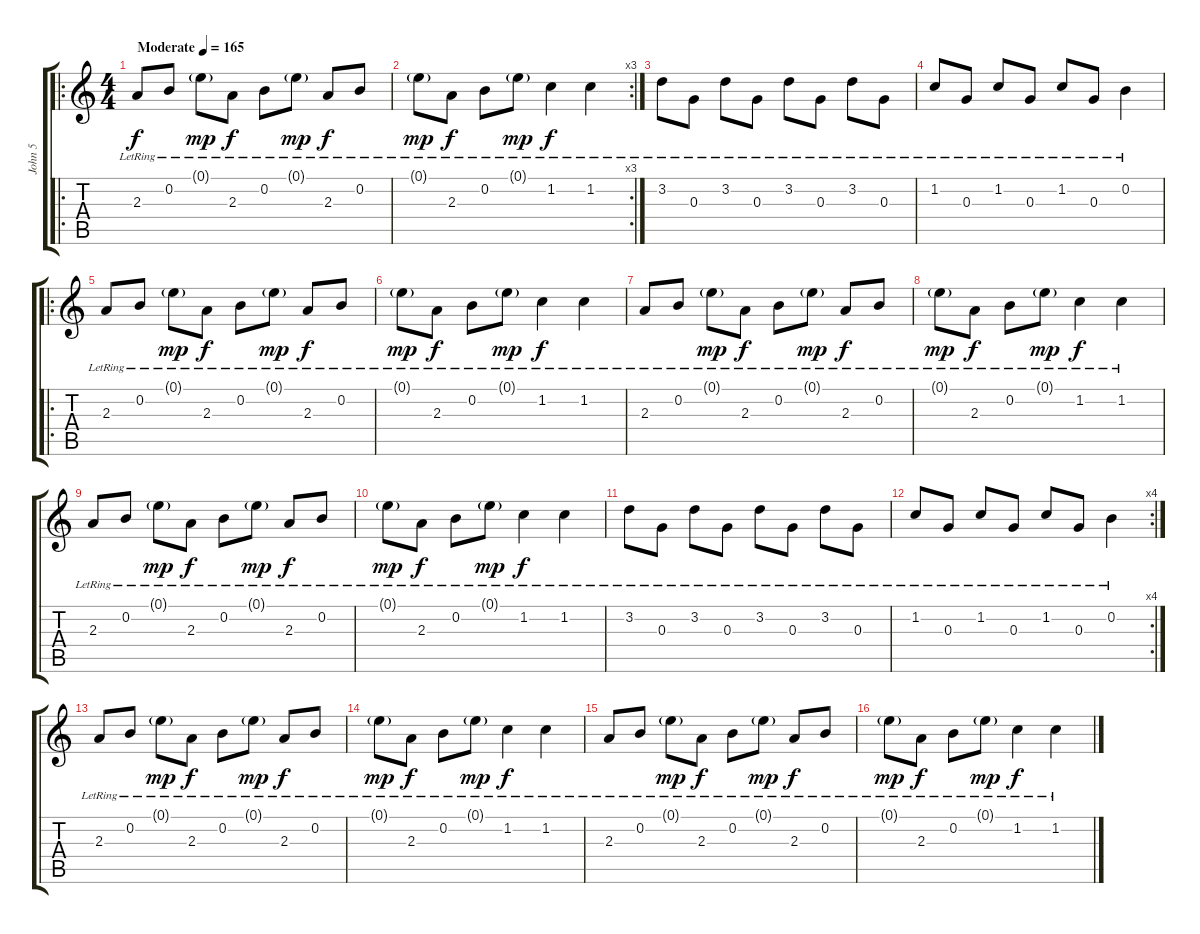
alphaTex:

\track ("John 5" "John 5") {instrument acousticguitarsteel}
\staff {score tabs}
\tuning (E4 B3 G3 D3 A2 D2) {hide}
\ro
\ts (4 4)
\tempo (165 "Moderate")
\clef g2
\ks c
2.3{lr}.8{dy f instrument acousticguitarsteel} 0.2{lr}.8 0.1{g lr}.8{dy mp} 2.3{lr}.8{dy f} 0.2{lr}.8 0.1{g lr}.8{dy mp} 2.3{lr}.8{dy f} 0.2{lr}.8 |
\rc 3
0.1{g lr}.8{dy mp} 2.3{lr}.8{dy f} 0.2{lr}.8 0.1{g lr}.8{dy mp} 1.2{lr}.4{dy f} 1.2{lr}.4 |
3.2{lr}.8 0.3{lr}.8 3.2{lr}.8 0.3{lr}.8 3.2{lr}.8 0.3{lr}.8 3.2{lr}.8 0.3{lr}.8 |
1.2{lr}.8 0.3{lr}.8 1.2{lr}.8 0.3{lr}.8 1.2{lr}.8 0.3{lr}.8 0.2{lr}.4 |
\ro
2.3{lr}.8 0.2{lr}.8 0.1{g lr}.8{dy mp} 2.3{lr}.8{dy f} 0.2{lr}.8 0.1{g lr}.8{dy mp} 2.3{lr}.8{dy f} 0.2{lr}.8 |
0.1{g lr}.8{dy mp} 2.3{lr}.8{dy f} 0.2{lr}.8 0.1{g lr}.8{dy mp} 1.2{lr}.4{dy f} 1.2{lr}.4 |
2.3{lr}.8 0.2{lr}.8 0.1{g lr}.8{dy mp} 2.3{lr}.8{dy f} 0.2{lr}.8 0.1{g lr}.8{dy mp} 2.3{lr}.8{dy f} 0.2{lr}.8 |
0.1{g lr}.8{dy mp} 2.3{lr}.8{dy f} 0.2{lr}.8 0.1{g lr}.8{dy mp} 1.2{lr}.4{dy f} 1.2{lr}.4 |
2.3{lr}.8 0.2{lr}.8 0.1{g lr}.8{dy mp} 2.3{lr}.8{dy f} 0.2{lr}.8 0.1{g lr}.8{dy mp} 2.3{lr}.8{dy f} 0.2{lr}.8 |
0.1{g lr}.8{dy mp} 2.3{lr}.8{dy f} 0.2{lr}.8 0.1{g lr}.8{dy mp} 1.2{lr}.4{dy f} 1.2{lr}.4 |
3.2{lr}.8 0.3{lr}.8 3.2{lr}.8 0.3{lr}.8 3.2{lr}.8 0.3{lr}.8 3.2{lr}.8 0.3{lr}.8 |
\rc 4
1.2{lr}.8 0.3{lr}.8 1.2{lr}.8 0.3{lr}.8 1.2{lr}.8 0.3{lr}.8 0.2{lr}.4 |
2.3{lr}.8 0.2{lr}.8 0.1{g lr}.8{dy mp} 2.3{lr}.8{dy f} 0.2{lr}.8 0.1{g lr}.8{dy mp} 2.3{lr}.8{dy f} 0.2{lr}.8 |
0.1{g lr}.8{dy mp} 2.3{lr}.8{dy f} 0.2{lr}.8 0.1{g lr}.8{dy mp} 1.2{lr}.4{dy f} 1.2{lr}.4 |
2.3{lr}.8 0.2{lr}.8 0.1{g lr}.8{dy mp} 2.3{lr}.8{dy f} 0.2{lr}.8 0.1{g lr}.8{dy mp} 2.3{lr}.8{dy f} 0.2{lr}.8 |
0.1{g lr}.8{dy mp} 2.3{lr}.8{dy f} 0.2{lr}.8 0.1{g lr}.8{dy mp} 1.2{lr}.4{dy f} 1.2{lr}.4
